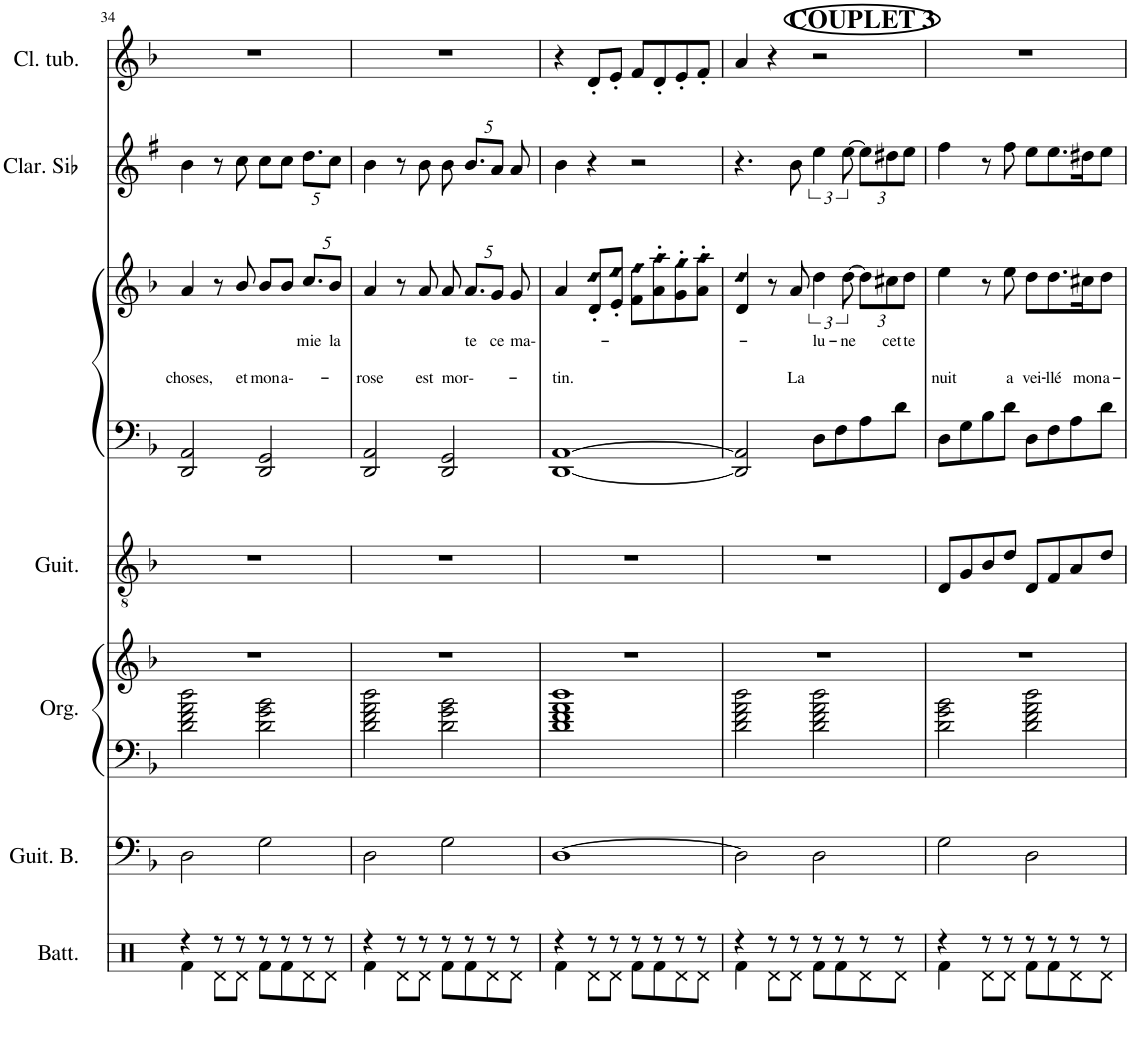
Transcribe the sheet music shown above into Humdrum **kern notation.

**kern	**kern	**kern	**kern	**kern	**kern	**kern	**text	**text	**text	**kern	**kern
*part7	*part6	*part5	*part5	*part4	*part3	*part3	*part3	*part3	*part3	*part2	*part1
*staff9	*staff8	*staff7	*staff6	*staff5	*staff4	*staff3	*staff3	*staff3	*staff3	*staff2	*staff1
*I"Batterie	*I"Guitare basse	*I"Orgue	*	*I"Guitare acoustique	*I"Piano	*	*	*	*	*I"Clarinette en Sib	*I"Cloches tubulaires
*I'Batt.	*I'Guit. B.	*I'Org.	*	*I'Guit.	*I'Pno	*	*	*	*	*I'Clar. Sib	*I'Cl. tub.
!!LO:PB:g=z
*clefX	*clefF4	*clefF4	*clefG2	*clefGv2	*clefF4	*clefG2	*	*	*	*clefG2	*clefG2
*	*Trd7c12	*	*	*	*	*	*	*	*	*Trd1c2	*
*k[b-]	*k[b-]	*k[b-]	*k[b-]	*k[b-]	*k[b-]	*k[b-]	*	*	*	*k[f#]	*k[b-]
*M4/4	*M4/4	*M4/4	*M4/4	*M4/4	*M4/4	*M4/4	*	*	*	*M4/4	*M4/4
=34	=34	=34	=34	=34	=34	=34	=34	=34	=34	=34	=34
*^	*	*	*	*	*	*	*	*	*	*	*
!	!	!	!	!	!	!	!	!	!	!LO:LY:b	!	!
4r	4Rf\	2D\	2d\ 2f\ 2a\ 2dd\	1r	1r	2DD/ 2AA/	4a/	.	.	choses,	4b\	1r
8r	8Rd\L	.	.	.	.	.	8r	.	.	.	8r	.
!	!	!	!	!	!	!	!	!	!	!LO:LY:b	!	!
8r	8Rd\J	.	.	.	.	.	8b-/	.	.	et	8cc\	.
!	!	!	!	!	!	!	!	!	!	!LO:LY:b	!	!
8r	8Rf\L	2G\	2d\ 2g\ 2b-\	.	.	2DD/ 2GG/	8b-/L	.	.	mon	8cc\L	.
!	!	!	!	!	!	!	!	!	!	!LO:LY:b	!	!
8r	8Rf\	.	.	.	.	.	8b-/J	.	.	a--	8cc\J	.
*	*	*	*	*	*	*	*Xbrackettup	*	*	*	*	*
!	!	!	!	!	!	!	!	!LO:LY:b	!	!	!	!
*	*	*	*	*	*	*	*	*	*	*	*Xbrackettup	*
8r	8Rd\	.	.	.	.	.	10.cc/L	mie	.	.	10.dd\L	.
8r	8Rd\J	.	.	.	.	.	.	.	.	.	.	.
!	!	!	!	!	!	!	!	!LO:LY:b	!	!	!	!
.	.	.	.	.	.	.	10b-/J	la	.	.	10cc\J	.
=35	=35	=35	=35	=35	=35	=35	=35	=35	=35	=35	=35	=35
!	!	!	!	!	!	!	!	!	!	!LO:LY:b	!	!
4r	4Rf\	2D\	2d\ 2f\ 2a\ 2dd\	1r	1r	2DD/ 2AA/	4a/	.	.	rose	4b\	1r
8r	8Rd\L	.	.	.	.	.	8r	.	.	.	8r	.
!	!	!	!	!	!	!	!	!	!	!LO:LY:b	!	!
8r	8Rd\J	.	.	.	.	.	8a/	.	.	est	8b\	.
!	!	!	!	!	!	!	!	!	!	!LO:LY:b	!	!
8r	8Rf\L	2G\	2d\ 2g\ 2b-\	.	.	2DD/ 2GG/	8a/	.	.	mor--	8b\	.
!	!	!	!	!	!	!	!	!LO:LY:b	!	!	!	!
8r	8Rf\	.	.	.	.	.	10.a/L	te	.	.	10.b/L	.
8r	8Rd\	.	.	.	.	.	.	.	.	.	.	.
!	!	!	!	!	!	!	!	!LO:LY:b	!	!	!	!
.	.	.	.	.	.	.	10g/J	ce	.	.	10a/J	.
!	!	!	!	!	!	!	!	!LO:LY:b	!	!	!	!
8r	8Rd\J	.	.	.	.	.	8g/	ma--	.	.	8a/	.
=36	=36	=36	=36	=36	=36	=36	=36	=36	=36	=36	=36	=36
!	!	!	!	!	!	!	!	!	!	!LO:LY:b	!	!
4r	4Rf\	[1D	1d 1f 1a 1dd	1r	1r	[1DD [1AA	4a/	.	.	-tin.	4b\	4r
!	!	!	!	!	!	!	!LO:N:n=2:head=diamond	!	!	!	!	!
8r	8Rd\L	.	.	.	.	.	8d/' 8dd/'L	.	.	.	4r	8d'/L
!	!	!	!	!	!	!	!LO:N:n=2:head=diamond	!	!	!	!	!
8r	8Rd\J	.	.	.	.	.	8e/' 8ee/'J	.	.	.	.	8e'/J
!	!	!	!	!	!	!	!LO:N:n=2:head=diamond	!	!	!	!	!
8r	8Rf\L	.	.	.	.	.	8f\ 8ff\L	.	.	.	2r	8f/L
!	!	!	!	!	!	!	!LO:N:n=2:head=diamond	!	!	!	!	!
8r	8Rf\	.	.	.	.	.	8a\' 8aa\'	.	.	.	.	8d'/
!	!	!	!	!	!	!	!LO:N:n=2:head=diamond	!	!	!	!	!
8r	8Rd\	.	.	.	.	.	8g\' 8gg\'	.	.	.	.	8e'/
!	!	!	!	!	!	!	!LO:N:n=2:head=diamond	!	!	!	!	!
8r	8Rd\J	.	.	.	.	.	8a\' 8aa\'J	.	.	.	.	8f'/J
=37	=37	=37	=37	=37	=37	=37	=37	=37	=37	=37	=37	=37
!	!	!	!	!	!	!	!LO:N:n=2:head=diamond	!	!	!	!	!
*	*	*	*	*	*	*	*	*	*	*	*	*^
4r	4Rf\	2D\]	2d\ 2f\ 2a\ 2dd\	1r	1r	2DD/] 2AA/]	4d/ 4dd/	.	.	.	4.r	4a/	4.ryy
8r	8Rd\L	.	.	.	.	.	8r	.	.	.	.	4r	.
!	!	!	!	!	!	!	!	!	!	!	!	!	!LO:TX:a:B:t=COUPLET 3
!	!	!	!	!	!	!	!	!	!	!LO:LY:b	!	!	!
8r	8Rd\J	.	.	.	.	.	8a/	.	.	La	8b\	.	2ryy
*	*	*	*	*	*	*	*brackettup	*	*	*	*	*	*
!	!	!	!	!	!	!	!	!LO:LY:b	!	!	!	!	!
*	*	*	*	*	*	*	*	*	*	*	*brackettup	*	*
8r	8Rf\L	2D\	2d\ 2f\ 2a\ 2dd\	.	.	8D\L	6dd\	lu-	.	.	6ee\	2r	.
8r	8Rf\	.	.	.	.	8F\	.	.	.	.	.	.	.
!	!	!	!	!	!	!	!	!LO:LY:b	!	!	!	!	!
.	.	.	.	.	.	.	[12dd\	-ne	.	.	[12ee\	.	.
*	*	*	*	*	*	*	*Xbrackettup	*	*	*	*Xbrackettup	*	*
8r	8Rd\	.	.	.	.	8A\	12dd\L]	.	.	.	12ee\L]	.	.
!	!	!	!	!	!	!	!	!LO:LY:b	!	!	!	!	!
.	.	.	.	.	.	.	12cc#X\	cet-	.	.	12dd#X\	.	.
8r	8Rd\J	.	.	.	.	8d\J	.	.	.	.	.	.	8ryy
!	!	!	!	!	!	!	!	!LO:LY:b	!	!	!	!	!
.	.	.	.	.	.	.	12dd\J	-te	.	.	12ee\J	.	.
=38	=38	=38	=38	=38	=38	=38	=38	=38	=38	=38	=38	=38	=38
!	!	!	!	!	!	!	!	!	!	!LO:LY:b	!	!	!
*	*	*	*	*	*	*	*	*	*	*	*	*v	*v
4r	4Rf\	2G\	2d\ 2g\ 2b-\	1r	8D/L	8D\L	4ee\	.	.	nuit	4ff#\	1r
.	.	.	.	.	8G/	8G\	.	.	.	.	.	.
8r	8Rd\L	.	.	.	8B-/	8B-\	8r	.	.	.	8r	.
!	!	!	!	!	!	!	!	!	!	!LO:LY:b	!	!
8r	8Rd\J	.	.	.	8d/J	8d\J	8ee\	.	.	a	8ff#\	.
!	!	!	!	!	!	!	!	!	!	!LO:LY:b	!	!
8r	8Rf\L	2D\	2d\ 2f\ 2a\ 2dd\	.	8D/L	8D\L	8dd\L	.	.	vei-	8ee\L	.
!	!	!	!	!	!	!	!	!	!	!LO:LY:b	!	!
8r	8Rf\	.	.	.	8F/	8F\	8.dd\	.	.	-llé	8.ee\	.
8r	8Rd\	.	.	.	8A/	8A\	.	.	.	.	.	.
!	!	!	!	!	!	!	!	!	!	!LO:LY:b	!	!
.	.	.	.	.	.	.	16cc#X\K	.	.	mon	16dd#X\K	.
!	!	!	!	!	!	!	!	!	!	!LO:LY:b	!	!
8r	8Rd\J	.	.	.	8d/J	8d\J	8dd\J	.	.	a-	8ee\J	.
*v	*v	*	*	*	*	*	*	*	*	*	*	*
=	=	=	=	=	=	=	=	=	=	=	=
*-	*-	*-	*-	*-	*-	*-	*-	*-	*-	*-	*-
